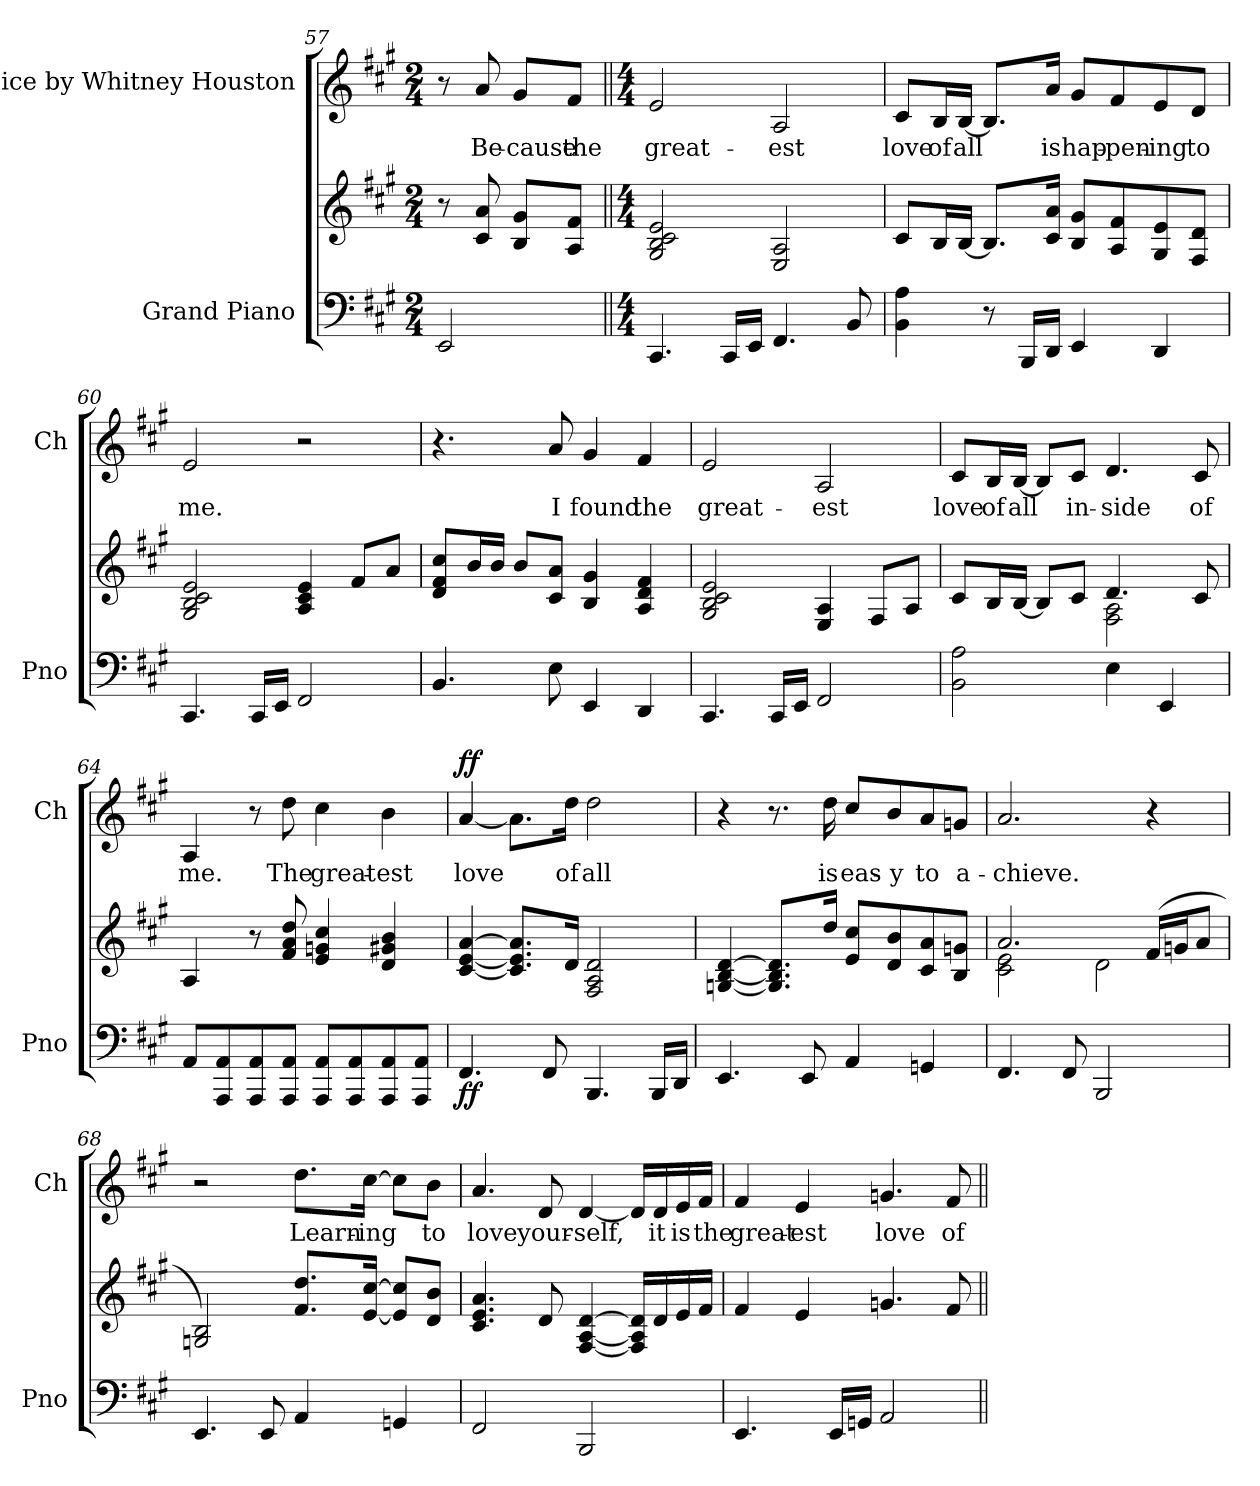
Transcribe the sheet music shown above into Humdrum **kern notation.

**kern	**kern	**dynam	**kern	**text	**dynam
*part2	*part2	*part2	*part1	*part1	*part1
*staff3	*staff2	*staff2/3	*staff1	*staff1	*staff1
*I"Grand Piano	*	*	*I"Voice by Whitney Houston	*	*
*I'Pno	*	*	*I'Ch	*	*
*clefF4	*clefG2	*	*clefG2	*	*
*k[f#c#g#]	*k[f#c#g#]	*	*k[f#c#g#]	*	*
*M2/4	*M2/4	*	*M2/4	*	*
=57	=57	=57	=57	=57	=57
2EE/	8r	.	8r	.	.
!	!	!	!	!LO:LY:b	!
.	8c#/ 8a/	.	8a/	Be-	.
!	!	!	!	!LO:LY:b	!
.	8B/ 8g#/L	.	8g#/L	-cause	.
!	!	!	!	!LO:LY:b	!
.	8A/ 8f#/J	.	8f#/J	the	.
!!LO:LB:g=z
=58||	=58||	=58||	=58||	=58||	=58||
*M4/4	*M4/4	*	*M4/4	*	*
!	!	!	!	!LO:LY:b	!
4.CC#/	2G#/ 2B/ 2c#/ 2e/	.	2e/	great-	.
16CC#/LL	.	.	.	.	.
16EE/JJ	.	.	.	.	.
!	!	!	!	!LO:LY:b	!
4.FF#/	2E/ 2A/	.	2A/	-est	.
8BB/	.	.	.	.	.
=59	=59	=59	=59	=59	=59
!	!	!	!	!LO:LY:b	!
4BB\ 4A\	8c#/L	.	8c#/L	love	.
!	!	!	!	!LO:LY:b	!
.	16B/L	.	16B/L	of	.
!	!	!	!	!LO:LY:b	!
.	[16B/JJ	.	[16B/JJ	all	.
8r	8.B/L]	.	8.B/L]	.	.
16BBB/LL	.	.	.	.	.
!	!	!	!	!LO:LY:b	!
16DD/JJ	16c#/ 16a/Jk	.	16a/Jk	is	.
!	!	!	!	!LO:LY:b	!
4EE/	8B/ 8g#/L	.	8g#/L	hap-	.
!	!	!	!	!LO:LY:b	!
.	8A/ 8f#/	.	8f#/	-pen-	.
!	!	!	!	!LO:LY:b	!
4DD/	8G#/ 8e/	.	8e/	-ing	.
!	!	!	!	!LO:LY:b	!
.	8F#/ 8d/J	.	8d/J	to	.
=60	=60	=60	=60	=60	=60
!	!	!	!	!LO:LY:b	!
4.CC#/	2G#/ 2B/ 2c#/ 2e/	.	2e/	me.	.
16CC#/LL	.	.	.	.	.
16EE/JJ	.	.	.	.	.
2FF#/	4A/ 4c#/ 4e/	.	2r	.	.
.	8f#/L	.	.	.	.
.	8a/J	.	.	.	.
=61	=61	=61	=61	=61	=61
4.BB/	8d/ 8f#/ 8cc#/L	.	4.r	.	.
.	16b/L	.	.	.	.
.	16b/JJ	.	.	.	.
.	8b/L	.	.	.	.
!	!	!	!	!LO:LY:b	!
8E\	8c#/ 8a/J	.	8a/	I	.
!	!	!	!	!LO:LY:b	!
4EE/	4B/ 4g#/	.	4g#/	found	.
!	!	!	!	!LO:LY:b	!
4DD/	4A/ 4d/ 4f#/	.	4f#/	the	.
!!LO:PB:g=z
=62	=62	=62	=62	=62	=62
!	!	!	!	!LO:LY:b	!
4.CC#/	2G#/ 2B/ 2c#/ 2e/	.	2e/	great-	.
16CC#/LL	.	.	.	.	.
16EE/JJ	.	.	.	.	.
!	!	!	!	!LO:LY:b	!
2FF#/	4E/ 4A/	.	2A/	-est	.
.	8F#/L	.	.	.	.
.	8A/J	.	.	.	.
=63	=63	=63	=63	=63	=63
*	*^	*	*	*	*
!	!	!	!	!	!LO:LY:b	!
2BB\ 2A\	8c#/L	2ryy	.	8c#/L	love	.
!	!	!	!	!	!LO:LY:b	!
.	16B/L	.	.	16B/L	of	.
!	!	!	!	!	!LO:LY:b	!
.	[16B/JJ	.	.	[16B/JJ	all	.
.	8B/L]	.	.	8B/L]	.	.
!	!	!	!	!	!LO:LY:b	!
.	8c#/J	.	.	8c#/J	in-	.
!	!	!	!	!	!LO:LY:b	!
4E\	4.d/	2F#\ 2A\	.	4.d/	-side	.
4EE/	.	.	.	.	.	.
!	!	!	!	!	!LO:LY:b	!
.	8c#/	.	.	8c#/	of	.
*	*v	*v	*	*	*	*
=64	=64	=64	=64	=64	=64
!	!	!	!	!LO:LY:b	!
8AA/L	4A/	.	4A/	me.	.
8AAA/ 8AA/	.	.	.	.	.
8AAA/ 8AA/	8r	.	8r	.	.
!	!	!	!	!LO:LY:b	!
8AAA/ 8AA/J	8f#/ 8a/ 8dd/	.	8dd\	The	.
!	!	!	!	!LO:LY:b	!
8AAA/ 8AA/L	4e/ 4gn/ 4cc#/	.	4cc#\	great-	.
8AAA/ 8AA/	.	.	.	.	.
!	!	!	!	!LO:LY:b	!
8AAA/ 8AA/	4d/ 4g#X/ 4b/	.	4b\	-est	.
8AAA/ 8AA/J	.	.	.	.	.
=65	=65	=65	=65	=65	=65
!	!	!LO:DY:b=2	!	!LO:LY:b	!LO:DY:b
4.FF#/	[4c#/ [4e/ [4a/	ff	[4a/	love	ff
.	8.c#/] 8.e/] 8.a/]L	.	8.a\L]	.	.
8FF#/	.	.	.	.	.
!	!	!	!	!LO:LY:b	!
.	16d/Jk	.	16dd\Jk	of	.
!	!	!	!	!LO:LY:b	!
4.BBB/	2F#/ 2A/ 2d/	.	2dd\	all	.
16BBB/LL	.	.	.	.	.
16DD/JJ	.	.	.	.	.
!!LO:LB:g=z
=66	=66	=66	=66	=66	=66
4.EE/	[4Gn/ [4B/ [4d/	.	4r	.	.
.	8.Gn/] 8.B/] 8.d/]L	.	8.r	.	.
8EE/	.	.	.	.	.
!	!	!	!	!LO:LY:b	!
.	16dd/Jk	.	16dd\	is	.
!	!	!	!	!LO:LY:b	!
4AA/	8e/ 8cc#/L	.	8cc#/L	eas-	.
!	!	!	!	!LO:LY:b	!
.	8d/ 8b/	.	8b/	-y	.
!	!	!	!	!LO:LY:b	!
4GGn/	8c#/ 8a/	.	8a/	to	.
!	!	!	!	!LO:LY:b	!
.	8B/ 8gn/J	.	8gn/J	a-	.
=67	=67	=67	=67	=67	=67
*	*^	*	*	*	*
!	!	!	!	!	!LO:LY:b	!
4.FF#/	2.a/	2c#\ 2e\	.	2.a/	-chieve.	.
8FF#/	.	.	.	.	.	.
2BBB/	.	2d\	.	.	.	.
.	(>16f#/LL	.	.	4r	.	.
.	16gn/J	.	.	.	.	.
.	8a/J	.	.	.	.	.
*	*v	*v	*	*	*	*
=68	=68	=68	=68	=68	=68
4.EE/	2Gn/ 2B/)	.	2r	.	.
8EE/	.	.	.	.	.
!	!	!	!	!LO:LY:b	!
4AA/	8.f#/ 8.dd/L	.	8.dd\L	Learn-	.
!	!	!	!	!LO:LY:b	!
.	[16e/ [16cc#/Jk	.	[16cc#\Jk	-ing	.
4GGn/	8e/] 8cc#/]L	.	8cc#\L]	.	.
!	!	!	!	!LO:LY:b	!
.	8d/ 8b/J	.	8b\J	to	.
=69	=69	=69	=69	=69	=69
!	!	!	!	!LO:LY:b	!
2FF#/	4.c#/ 4.e/ 4.a/	.	4.a/	love	.
!	!	!	!	!LO:LY:b	!
.	8d/	.	8d/	your-	.
!	!	!	!	!LO:LY:b	!
2BBB/	[4F#/ [4A/ [4d/	.	[4d/	-self,	.
.	16F#/] 16A/] 16d/]LL	.	16d/LL]	.	.
!	!	!	!	!LO:LY:b	!
.	16d/	.	16d/	it	.
!	!	!	!	!LO:LY:b	!
.	16e/	.	16e/	is	.
!	!	!	!	!LO:LY:b	!
.	16f#/JJ	.	16f#/JJ	the	.
!!LO:LB:g=z
=70	=70	=70	=70	=70	=70
!	!	!	!	!LO:LY:b	!
4.EE/	4f#/	.	4f#/	great-	.
!	!	!	!	!LO:LY:b	!
.	4e/	.	4e/	-est	.
16EE/LL	.	.	.	.	.
16GGn/JJ	.	.	.	.	.
!	!	!	!	!LO:LY:b	!
2AA/	4.gn/	.	4.gn/	love	.
!	!	!	!	!LO:LY:b	!
.	8f#/	.	8f#/	of	.
=||	=||	=||	=||	=||	=||
*-	*-	*-	*-	*-	*-
